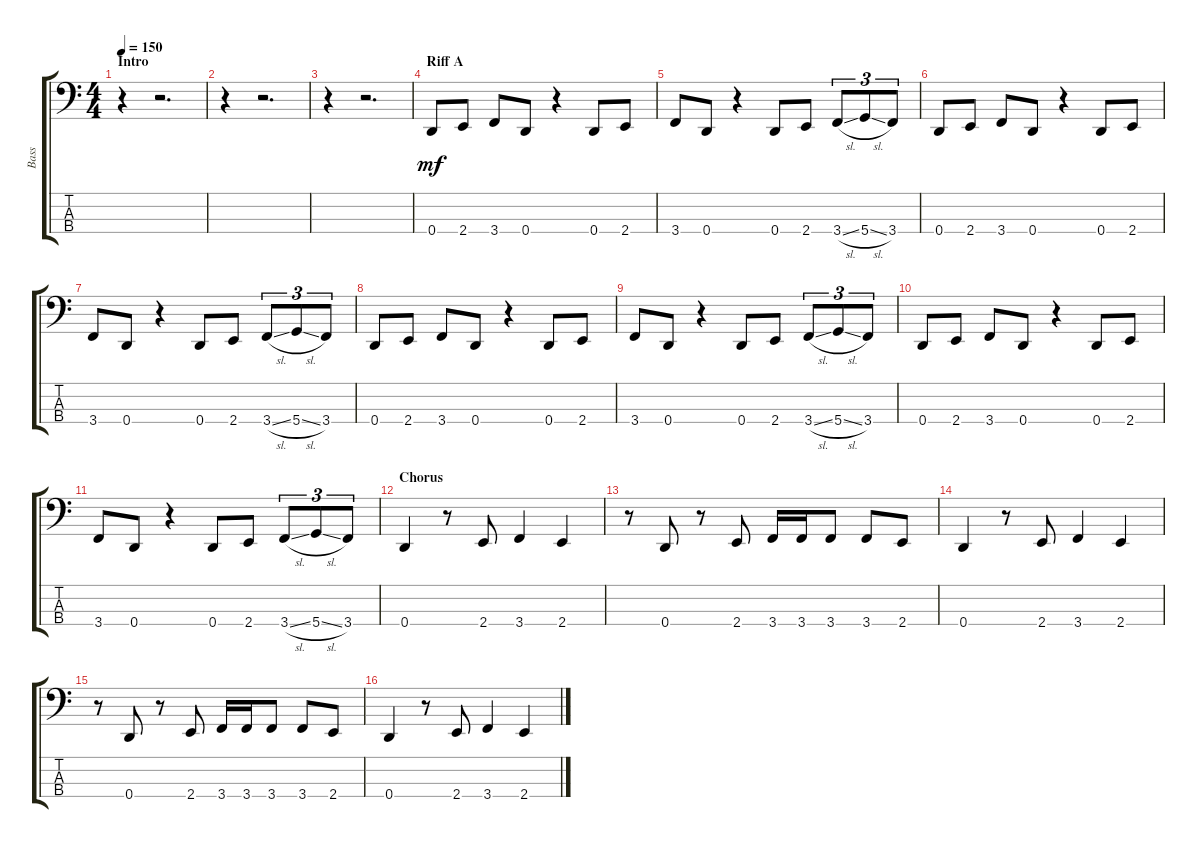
\track ("Bass" "Bass") {instrument electricbassfinger}
\staff {score tabs}
\tuning (G2 D2 A1 D1) {hide}
\ts (4 4)
\section ("" "Intro")
\tempo 150
\clef f4
\ks c
r.4{dy mf instrument electricbassfinger} r.2{d} |
r.4 r.2{d} |
r.4 r.2{d} |
\section ("" "Riff A")
0.4.8 2.4.8 3.4.8 0.4.8 r.4 0.4.8 2.4.8 |
3.4.8 0.4.8 r.4 0.4.8 2.4.8 3.4{sl}.8{tu (3 2)} 5.4{sl}.8{tu (3 2)} 3.4.8{tu (3 2)} |
0.4.8 2.4.8 3.4.8 0.4.8 r.4 0.4.8 2.4.8 |
3.4.8 0.4.8 r.4 0.4.8 2.4.8 3.4{sl}.8{tu (3 2)} 5.4{sl}.8{tu (3 2)} 3.4.8{tu (3 2)} |
0.4.8 2.4.8 3.4.8 0.4.8 r.4 0.4.8 2.4.8 |
3.4.8 0.4.8 r.4 0.4.8 2.4.8 3.4{sl}.8{tu (3 2)} 5.4{sl}.8{tu (3 2)} 3.4.8{tu (3 2)} |
0.4.8 2.4.8 3.4.8 0.4.8 r.4 0.4.8 2.4.8 |
3.4.8 0.4.8 r.4 0.4.8 2.4.8 3.4{sl}.8{tu (3 2)} 5.4{sl}.8{tu (3 2)} 3.4.8{tu (3 2)} |
\section ("" "Chorus")
0.4.4 r.8 2.4.8 3.4.4 2.4.4 |
r.8 0.4.8 r.8 2.4.8 3.4.16 3.4.16 3.4.8 3.4.8 2.4.8 |
0.4.4 r.8 2.4.8 3.4.4 2.4.4 |
r.8 0.4.8 r.8 2.4.8 3.4.16 3.4.16 3.4.8 3.4.8 2.4.8 |
0.4.4 r.8 2.4.8 3.4.4 2.4.4
